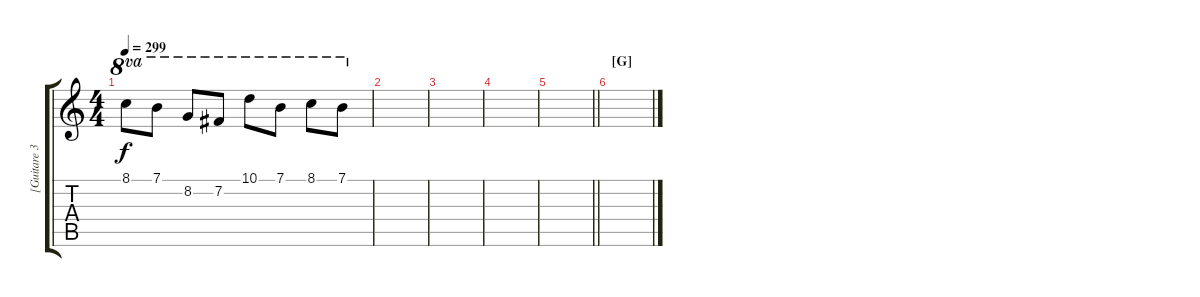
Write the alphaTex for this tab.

\track ("[Guitare 3]" "[Guitare 3") {instrument electricguitarjazz}
\staff {score tabs}
\tuning (E4 B3 G3 D3 A2 E2) {hide}
\ts (4 4)
\tempo 299
\clef g2
\ks c
8.1.8{ot 8va txt "" dy f} 7.1.8{ot 8va} 8.2.8{ot 8va} 7.2.8{ot 8va} 10.1.8{ot 8va} 7.1.8{ot 8va} 8.1.8{ot 8va} 7.1.8{ot 8va} |
|
|
|
\barLineRight lightlight
|
\section ("" "[G]")
